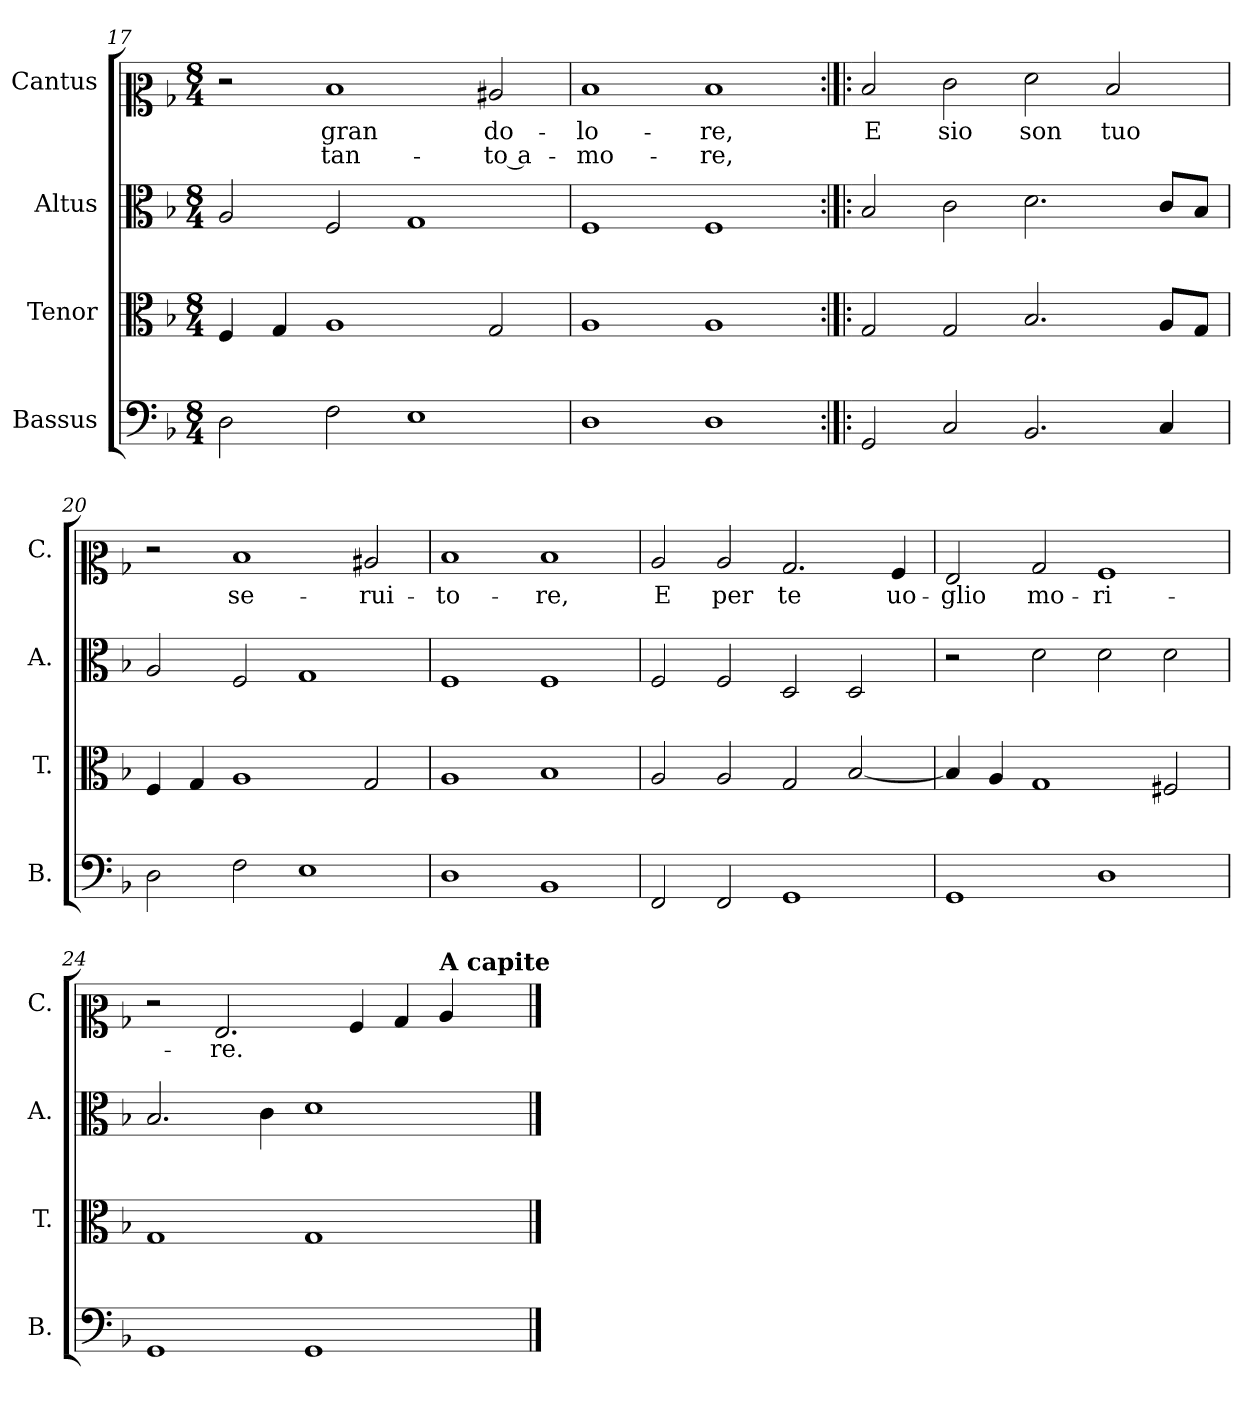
**kern	**kern	**kern	**kern	**text	**text
*part4	*part3	*part2	*part1	*part1	*part1
*staff4	*staff3	*staff2	*staff1	*staff1	*staff1
*I"Bassus	*I"Tenor	*I"Altus	*I"Cantus	*	*
*I'B.	*I'T.	*I'A.	*I'C.	*	*
*clefF4	*clefC3	*clefC3	*clefC2	*	*
*k[b-]	*k[b-]	*k[b-]	*k[b-]	*	*
*M8/4	*M8/4	*M8/4	*M8/4	*	*
=17	=17	=17	=17	=17	=17
2D\	4F/	2A/	2r	.	.
.	4G/	.	.	.	.
!	!	!	!	!LO:LY:b	!LO:LY:b
2F\	1A	2F/	1d	gran	tan-
1E	.	1G	.	.	.
!	!	!	!	!LO:LY:b	!LO:LY:b
.	2G/	.	2c#X/	do-	-to a-
=18	=18	=18	=18	=18	=18
!	!	!	!	!LO:LY:b	!LO:LY:b
1D	1A	1F	1d	-lo-	-mo-
!	!	!	!	!LO:LY:b	!LO:LY:b
1D	1A	1F	1d	-re,	-re,
=19:|!|:	=19:|!|:	=19:|!|:	=19:|!|:	=19:|!|:	=19:|!|:
!	!	!	!	!LO:LY:b	!
2GG/	2G/	2B-/	2d/	E	.
!	!	!	!	!LO:LY:b	!
2C/	2G/	2c\	2e\	sio	.
!	!	!	!	!LO:LY:b	!
2.BB-/	2.B-/	2.d\	2f\	son	.
!	!	!	!	!LO:LY:b	!
.	.	.	2d/	tuo	.
4C/	8A/L	8c/L	.	.	.
.	8G/J	8B-/J	.	.	.
=20	=20	=20	=20	=20	=20
2D\	4F/	2A/	2r	.	.
.	4G/	.	.	.	.
!	!	!	!	!LO:LY:b	!
2F\	1A	2F/	1d	se-	.
1E	.	1G	.	.	.
!	!	!	!	!LO:LY:b	!
.	2G/	.	2c#X/	-rui-	.
!!LO:LB:g=z
=21	=21	=21	=21	=21	=21
!	!	!	!	!LO:LY:b	!
1D	1A	1F	1d	-to-	.
!	!	!	!	!LO:LY:b	!
1BB-	1B-	1F	1d	-re,	.
=22	=22	=22	=22	=22	=22
!	!	!	!	!LO:LY:b	!
2FF/	2A/	2F/	2c/	E	.
!	!	!	!	!LO:LY:b	!
2FF/	2A/	2F/	2c/	per	.
!	!	!	!	!LO:LY:b	!
1GG	2G/	2D/	2.B-/	te	.
.	[2B-/	2D/	.	.	.
!	!	!	!	!LO:LY:b	!
.	.	.	4A/	uo-	.
=23	=23	=23	=23	=23	=23
!	!	!	!	!LO:LY:b	!
1GG	4B-/]	2r	2G/	-glio	.
.	4A/	.	.	.	.
!	!	!	!	!LO:LY:b	!
.	1G	2d\	2B-/	mo-	.
!	!	!	!	!LO:LY:b	!
1D	.	2d\	1A	-ri-	.
.	2F#X/	2d\	.	.	.
=24	=24	=24	=24	=24	=24
1GG	1G	2.B-/	2r	.	.
!	!	!	!	!LO:LY:b	!
.	.	.	2.G/	-re.	.
.	.	4c\	.	.	.
1GG	1G	1d	.	.	.
.	.	.	4A/	.	.
.	.	.	4B-/	.	.
!	!	!	!LO:TX:a:B:t=A capite	!	!
.	.	.	4c/	.	.
==	==	==	==	==	==
*-	*-	*-	*-	*-	*-
